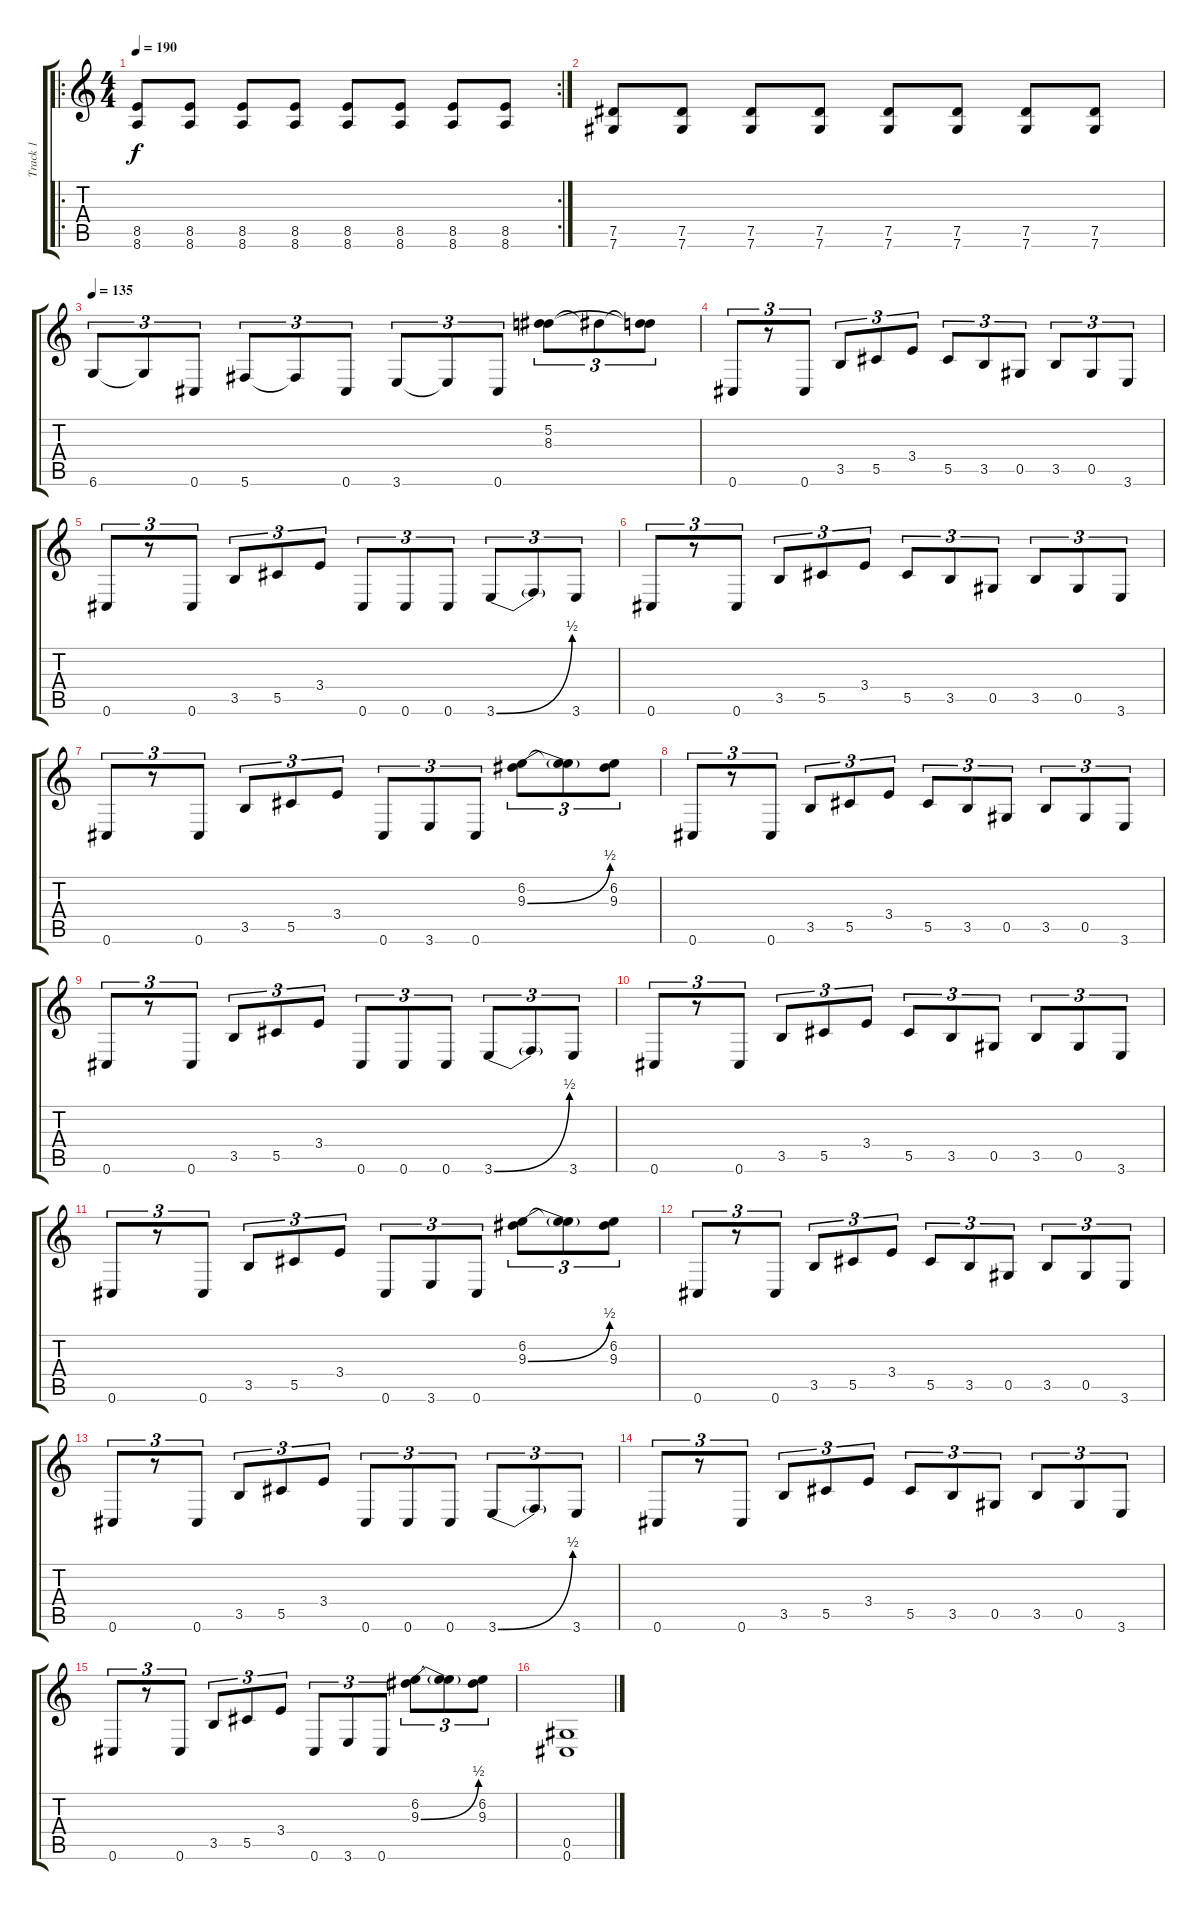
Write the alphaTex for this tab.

\track ("Track 1" "Track 1") {instrument distortionguitar}
\staff {score tabs}
\tuning (Eb4 Bb3 Gb3 Db3 Ab2 Db2) {hide}
\ro
\rc 2
\ts (4 4)
\tempo 190
\clef g2
\ks c
(8.5 8.6).8{dy f} (8.5 8.6).8 (8.5 8.6).8 (8.5 8.6).8 (8.5 8.6).8 (8.5 8.6).8 (8.5 8.6).8 (8.5 8.6).8 |
(7.5 7.6).8 (7.5 7.6).8 (7.5 7.6).8 (7.5 7.6).8 (7.5 7.6).8 (7.5 7.6).8 (7.5 7.6).8 (7.5 7.6).8 |
\tempo 135
6.6.8{tu (3 2)} 6.6{t}.8{tu (3 2)} 0.6.8{tu (3 2)} 5.6.8{tu (3 2)} 5.6{t}.8{tu (3 2)} 0.6.8{tu (3 2)} 3.6.8{tu (3 2)} 3.6{t}.8{tu (3 2)} 0.6.8{tu (3 2)} (5.2 8.3).8{tu (3 2)} 5.2{t}.8{tu (3 2)} (5.2{t} 8.3{t}).8{tu (3 2)} |
0.6.8{tu (3 2)} r.8{tu (3 2)} 0.6.8{tu (3 2)} 3.5.8{tu (3 2)} 5.5.8{tu (3 2)} 3.4.8{tu (3 2)} 5.5.8{tu (3 2)} 3.5.8{tu (3 2)} 0.5.8{tu (3 2)} 3.5.8{tu (3 2)} 0.5.8{tu (3 2)} 3.6.8{tu (3 2)} |
0.6.8{tu (3 2)} r.8{tu (3 2)} 0.6.8{tu (3 2)} 3.5.8{tu (3 2)} 5.5.8{tu (3 2)} 3.4.8{tu (3 2)} 0.6.8{tu (3 2)} 0.6.8{tu (3 2)} 0.6.8{tu (3 2)} 3.6{be (bend 0 0 60 2)}.8{tu (3 2)} 3.6{t}.8{tu (3 2)} 3.6.8{tu (3 2)} |
0.6.8{tu (3 2)} r.8{tu (3 2)} 0.6.8{tu (3 2)} 3.5.8{tu (3 2)} 5.5.8{tu (3 2)} 3.4.8{tu (3 2)} 5.5.8{tu (3 2)} 3.5.8{tu (3 2)} 0.5.8{tu (3 2)} 3.5.8{tu (3 2)} 0.5.8{tu (3 2)} 3.6.8{tu (3 2)} |
0.6.8{tu (3 2)} r.8{tu (3 2)} 0.6.8{tu (3 2)} 3.5.8{tu (3 2)} 5.5.8{tu (3 2)} 3.4.8{tu (3 2)} 0.6.8{tu (3 2)} 3.6.8{tu (3 2)} 0.6.8{tu (3 2)} (6.2 9.3{be (bend 0 0 60 2)}).8{tu (3 2)} (6.2{t} 9.3{t}).8{tu (3 2)} (6.2 9.3).8{tu (3 2)} |
0.6.8{tu (3 2)} r.8{tu (3 2)} 0.6.8{tu (3 2)} 3.5.8{tu (3 2)} 5.5.8{tu (3 2)} 3.4.8{tu (3 2)} 5.5.8{tu (3 2)} 3.5.8{tu (3 2)} 0.5.8{tu (3 2)} 3.5.8{tu (3 2)} 0.5.8{tu (3 2)} 3.6.8{tu (3 2)} |
0.6.8{tu (3 2)} r.8{tu (3 2)} 0.6.8{tu (3 2)} 3.5.8{tu (3 2)} 5.5.8{tu (3 2)} 3.4.8{tu (3 2)} 0.6.8{tu (3 2)} 0.6.8{tu (3 2)} 0.6.8{tu (3 2)} 3.6{be (bend 0 0 60 2)}.8{tu (3 2)} 3.6{t}.8{tu (3 2)} 3.6.8{tu (3 2)} |
0.6.8{tu (3 2)} r.8{tu (3 2)} 0.6.8{tu (3 2)} 3.5.8{tu (3 2)} 5.5.8{tu (3 2)} 3.4.8{tu (3 2)} 5.5.8{tu (3 2)} 3.5.8{tu (3 2)} 0.5.8{tu (3 2)} 3.5.8{tu (3 2)} 0.5.8{tu (3 2)} 3.6.8{tu (3 2)} |
0.6.8{tu (3 2)} r.8{tu (3 2)} 0.6.8{tu (3 2)} 3.5.8{tu (3 2)} 5.5.8{tu (3 2)} 3.4.8{tu (3 2)} 0.6.8{tu (3 2)} 3.6.8{tu (3 2)} 0.6.8{tu (3 2)} (6.2 9.3{be (bend 0 0 60 2)}).8{tu (3 2)} (6.2{t} 9.3{t}).8{tu (3 2)} (6.2 9.3).8{tu (3 2)} |
0.6.8{tu (3 2)} r.8{tu (3 2)} 0.6.8{tu (3 2)} 3.5.8{tu (3 2)} 5.5.8{tu (3 2)} 3.4.8{tu (3 2)} 5.5.8{tu (3 2)} 3.5.8{tu (3 2)} 0.5.8{tu (3 2)} 3.5.8{tu (3 2)} 0.5.8{tu (3 2)} 3.6.8{tu (3 2)} |
0.6.8{tu (3 2)} r.8{tu (3 2)} 0.6.8{tu (3 2)} 3.5.8{tu (3 2)} 5.5.8{tu (3 2)} 3.4.8{tu (3 2)} 0.6.8{tu (3 2)} 0.6.8{tu (3 2)} 0.6.8{tu (3 2)} 3.6{be (bend 0 0 60 2)}.8{tu (3 2)} 3.6{t}.8{tu (3 2)} 3.6.8{tu (3 2)} |
0.6.8{tu (3 2)} r.8{tu (3 2)} 0.6.8{tu (3 2)} 3.5.8{tu (3 2)} 5.5.8{tu (3 2)} 3.4.8{tu (3 2)} 5.5.8{tu (3 2)} 3.5.8{tu (3 2)} 0.5.8{tu (3 2)} 3.5.8{tu (3 2)} 0.5.8{tu (3 2)} 3.6.8{tu (3 2)} |
0.6.8{tu (3 2)} r.8{tu (3 2)} 0.6.8{tu (3 2)} 3.5.8{tu (3 2)} 5.5.8{tu (3 2)} 3.4.8{tu (3 2)} 0.6.8{tu (3 2)} 3.6.8{tu (3 2)} 0.6.8{tu (3 2)} (6.2 9.3{be (bend 0 0 60 2)}).8{tu (3 2)} (6.2{t} 9.3{t}).8{tu (3 2)} (6.2 9.3).8{tu (3 2)} |
(0.5 0.6).1
